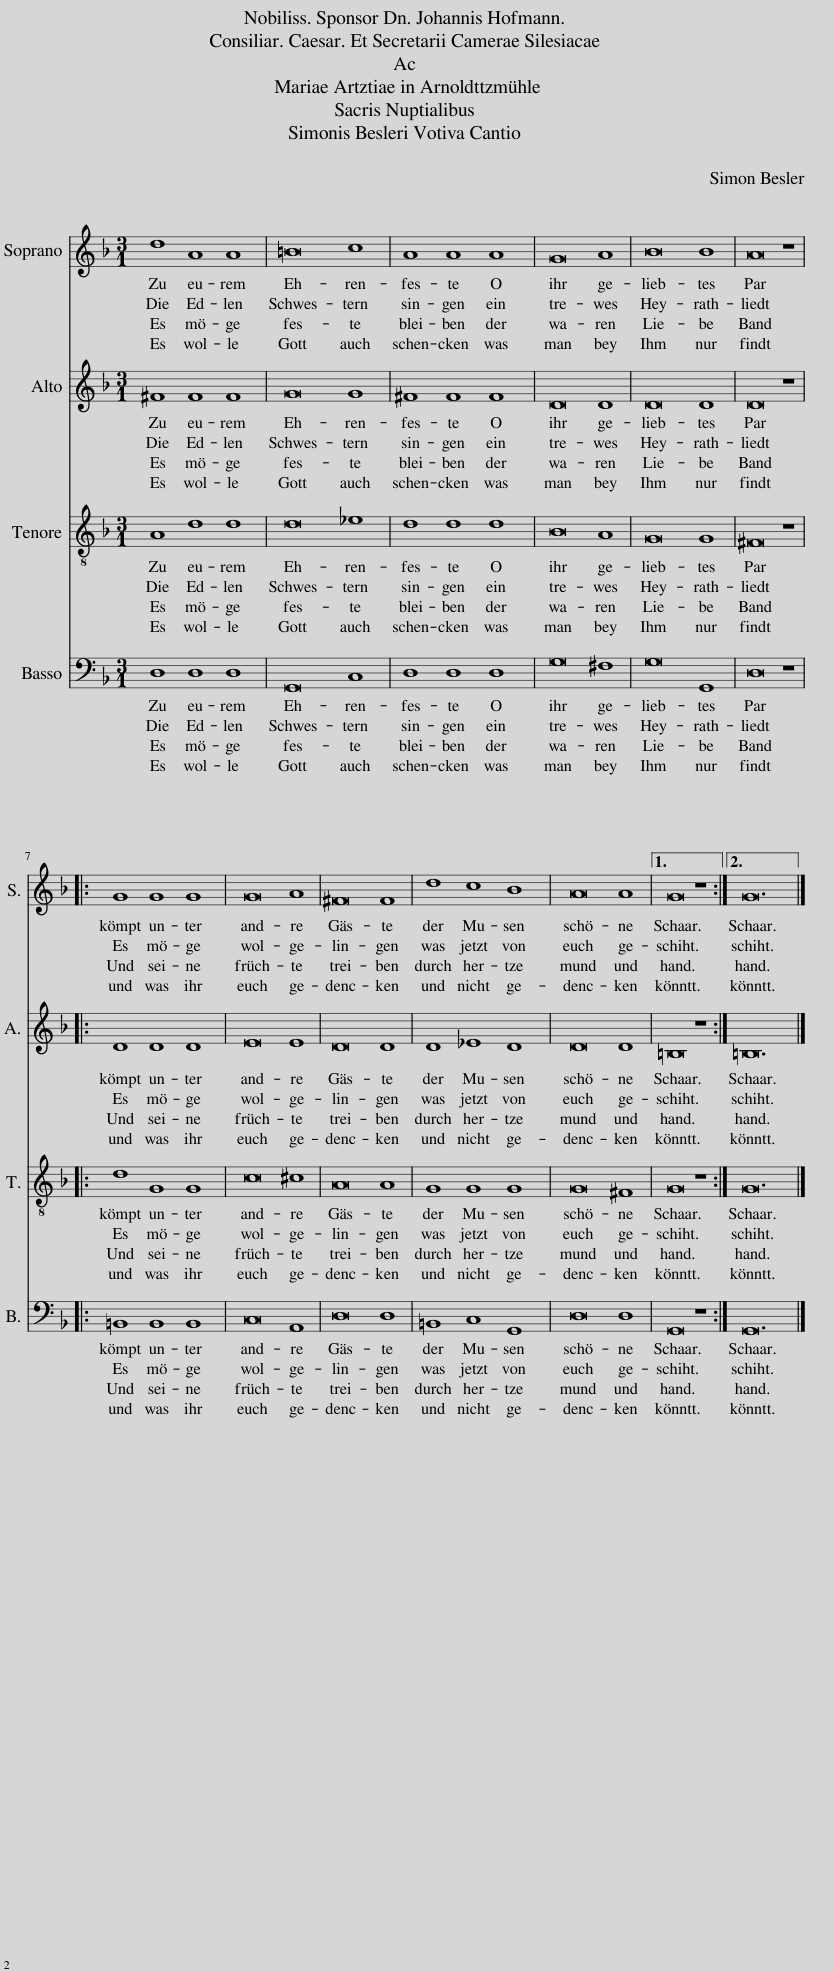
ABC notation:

X:1
%%score 1 2 3 4
L:1/8
M:3/1
I:linebreak $
K:F
V:1 treble
V:2 treble
V:3 treble-8
V:4 bass
V:1
 d8 A8 A8 | =B16 c8 | A8 A8 A8 | G16 A8 | B16 B8 | %5
 A16 z8 |:$ G8 G8 G8 | G16 A8 | ^F16 F8 | d8 c8 B8 | %10
 A16 A8 |1 G16 z8 :|2 G24 |] %13
V:2
 ^F8 F8 F8 | G16 G8 | ^F8 F8 F8 | D16 D8 | D16 D8 | %5
 D16 z8 |:$ D8 D8 D8 | E16 E8 | D16 D8 | D8 _E8 D8 | %10
 D16 D8 |1 =B,16 z8 :|2 =B,24 |] %13
V:3
 A8 d8 d8 | d16 _e8 | d8 d8 d8 | B16 A8 | G16 G8 | %5
 ^F16 z8 |:$ d8 G8 G8 | c16 ^c8 | A16 A8 | G8 G8 G8 | %10
 G16 ^F8 |1 G16 z8 :|2 G24 |] %13
V:4
 D,8 D,8 D,8 | G,,16 C,8 | D,8 D,8 D,8 | G,16 ^F,8 | G,16 G,,8 | %5
 D,16 z8 |:$ =B,,8 B,,8 B,,8 | C,16 A,,8 | D,16 D,8 | =B,,8 C,8 G,,8 | %10
 D,16 D,8 |1 G,,16 z8 :|2 G,,24 |] %13
